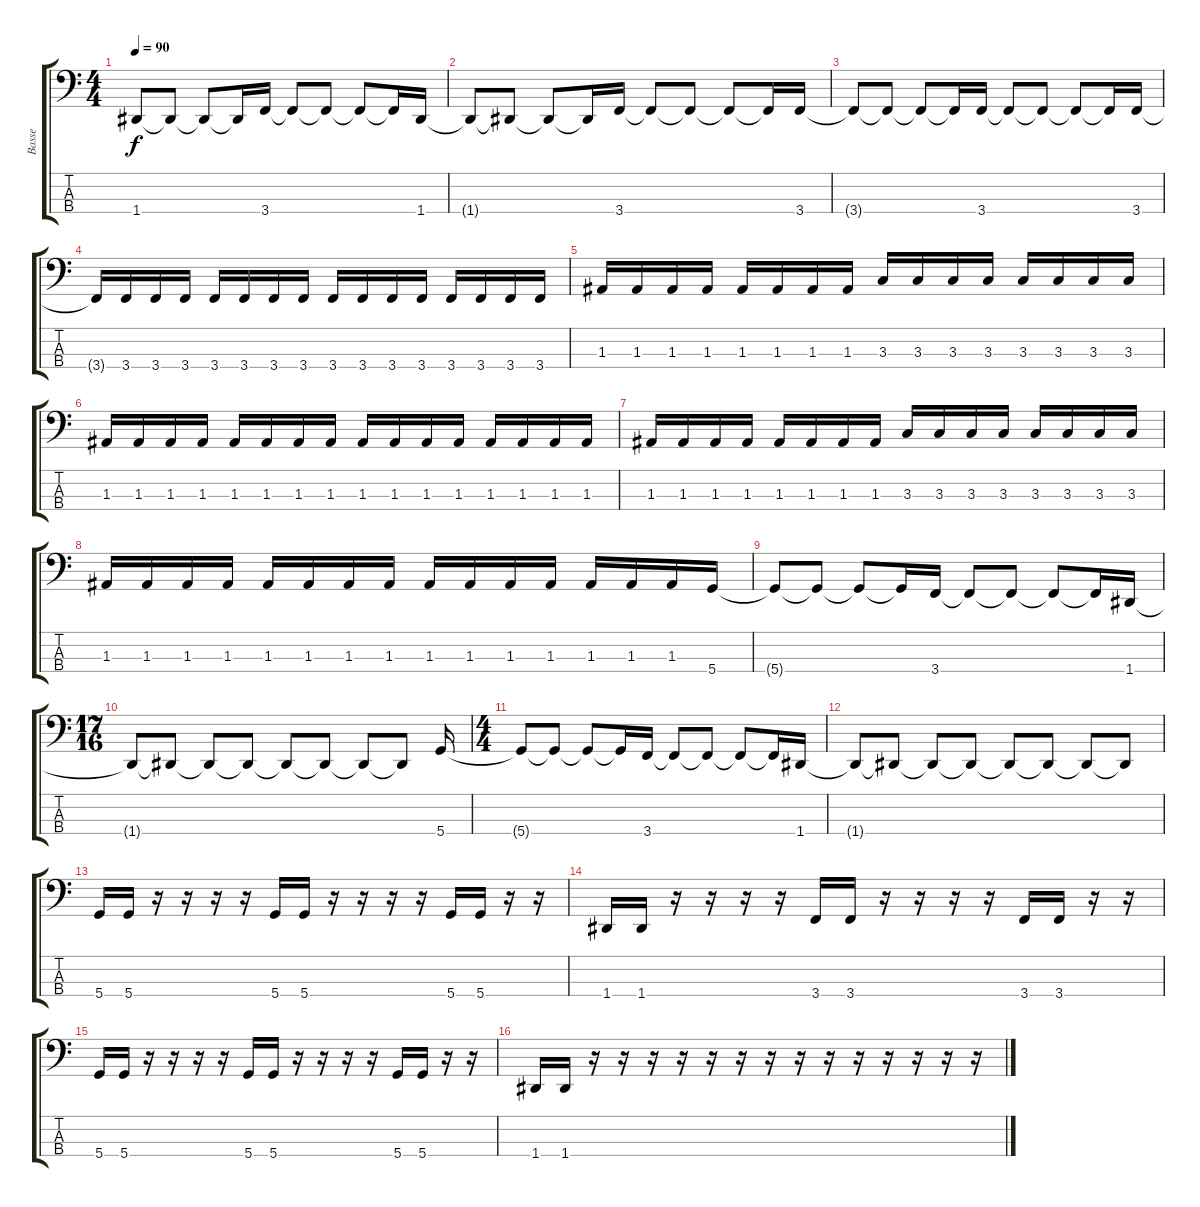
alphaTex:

\track ("Basse" "Basse") {instrument electricbassfinger}
\staff {score tabs}
\tuning (G2 D2 A1 D1) {hide}
\ts (4 4)
\tempo 90
\clef f4
\ks c
1.4{t}.8{dy f} 1.4{t}.8 1.4{t}.8 1.4{t}.16 3.4.16 3.4{t}.8 3.4{t}.8 3.4{t}.8 3.4{t}.16 1.4.16 |
1.4{t}.8 1.4{t}.8 1.4{t}.8 1.4{t}.16 3.4.16 3.4{t}.8 3.4{t}.8 3.4{t}.8 3.4{t}.16 3.4.16 |
3.4{t}.8 3.4{t}.8 3.4{t}.8 3.4{t}.16 3.4.16 3.4{t}.8 3.4{t}.8 3.4{t}.8 3.4{t}.16 3.4.16 |
3.4{t}.16 3.4.16 3.4.16 3.4.16 3.4.16 3.4.16 3.4.16 3.4.16 3.4.16 3.4.16 3.4.16 3.4.16 3.4.16 3.4.16 3.4.16 3.4.16 |
\section ("" "")
1.3.16 1.3.16 1.3.16 1.3.16 1.3.16 1.3.16 1.3.16 1.3.16 3.3.16 3.3.16 3.3.16 3.3.16 3.3.16 3.3.16 3.3.16 3.3.16 |
1.3.16 1.3.16 1.3.16 1.3.16 1.3.16 1.3.16 1.3.16 1.3.16 1.3.16 1.3.16 1.3.16 1.3.16 1.3.16 1.3.16 1.3.16 1.3.16 |
1.3.16 1.3.16 1.3.16 1.3.16 1.3.16 1.3.16 1.3.16 1.3.16 3.3.16 3.3.16 3.3.16 3.3.16 3.3.16 3.3.16 3.3.16 3.3.16 |
1.3.16 1.3.16 1.3.16 1.3.16 1.3.16 1.3.16 1.3.16 1.3.16 1.3.16 1.3.16 1.3.16 1.3.16 1.3.16 1.3.16 1.3.16 5.4.16 |
5.4{t}.8 5.4{t}.8 5.4{t}.8 5.4{t}.16 3.4.16 3.4{t}.8 3.4{t}.8 3.4{t}.8 3.4{t}.16 1.4.16 |
\ts (17 16)
1.4{t}.8 1.4{t}.8 1.4{t}.8 1.4{t}.8 1.4{t}.8 1.4{t}.8 1.4{t}.8 1.4{t}.8 5.4.16 |
\ts (4 4)
5.4{t}.8 5.4{t}.8 5.4{t}.8 5.4{t}.16 3.4.16 3.4{t}.8 3.4{t}.8 3.4{t}.8 3.4{t}.16 1.4.16 |
1.4{t}.8 1.4{t}.8 1.4{t}.8 1.4{t}.8 1.4{t}.8 1.4{t}.8 1.4{t}.8 1.4{t}.8 |
\section ("" "")
5.4.16 5.4.16 r.16 r.16 r.16 r.16 5.4.16 5.4.16 r.16 r.16 r.16 r.16 5.4.16 5.4.16 r.16 r.16 |
1.4.16 1.4.16 r.16 r.16 r.16 r.16 3.4.16 3.4.16 r.16 r.16 r.16 r.16 3.4.16 3.4.16 r.16 r.16 |
5.4.16 5.4.16 r.16 r.16 r.16 r.16 5.4.16 5.4.16 r.16 r.16 r.16 r.16 5.4.16 5.4.16 r.16 r.16 |
1.4.16 1.4.16 r.16 r.16 r.16 r.16 r.16 r.16 r.16 r.16 r.16 r.16 r.16 r.16 r.16 r.16
